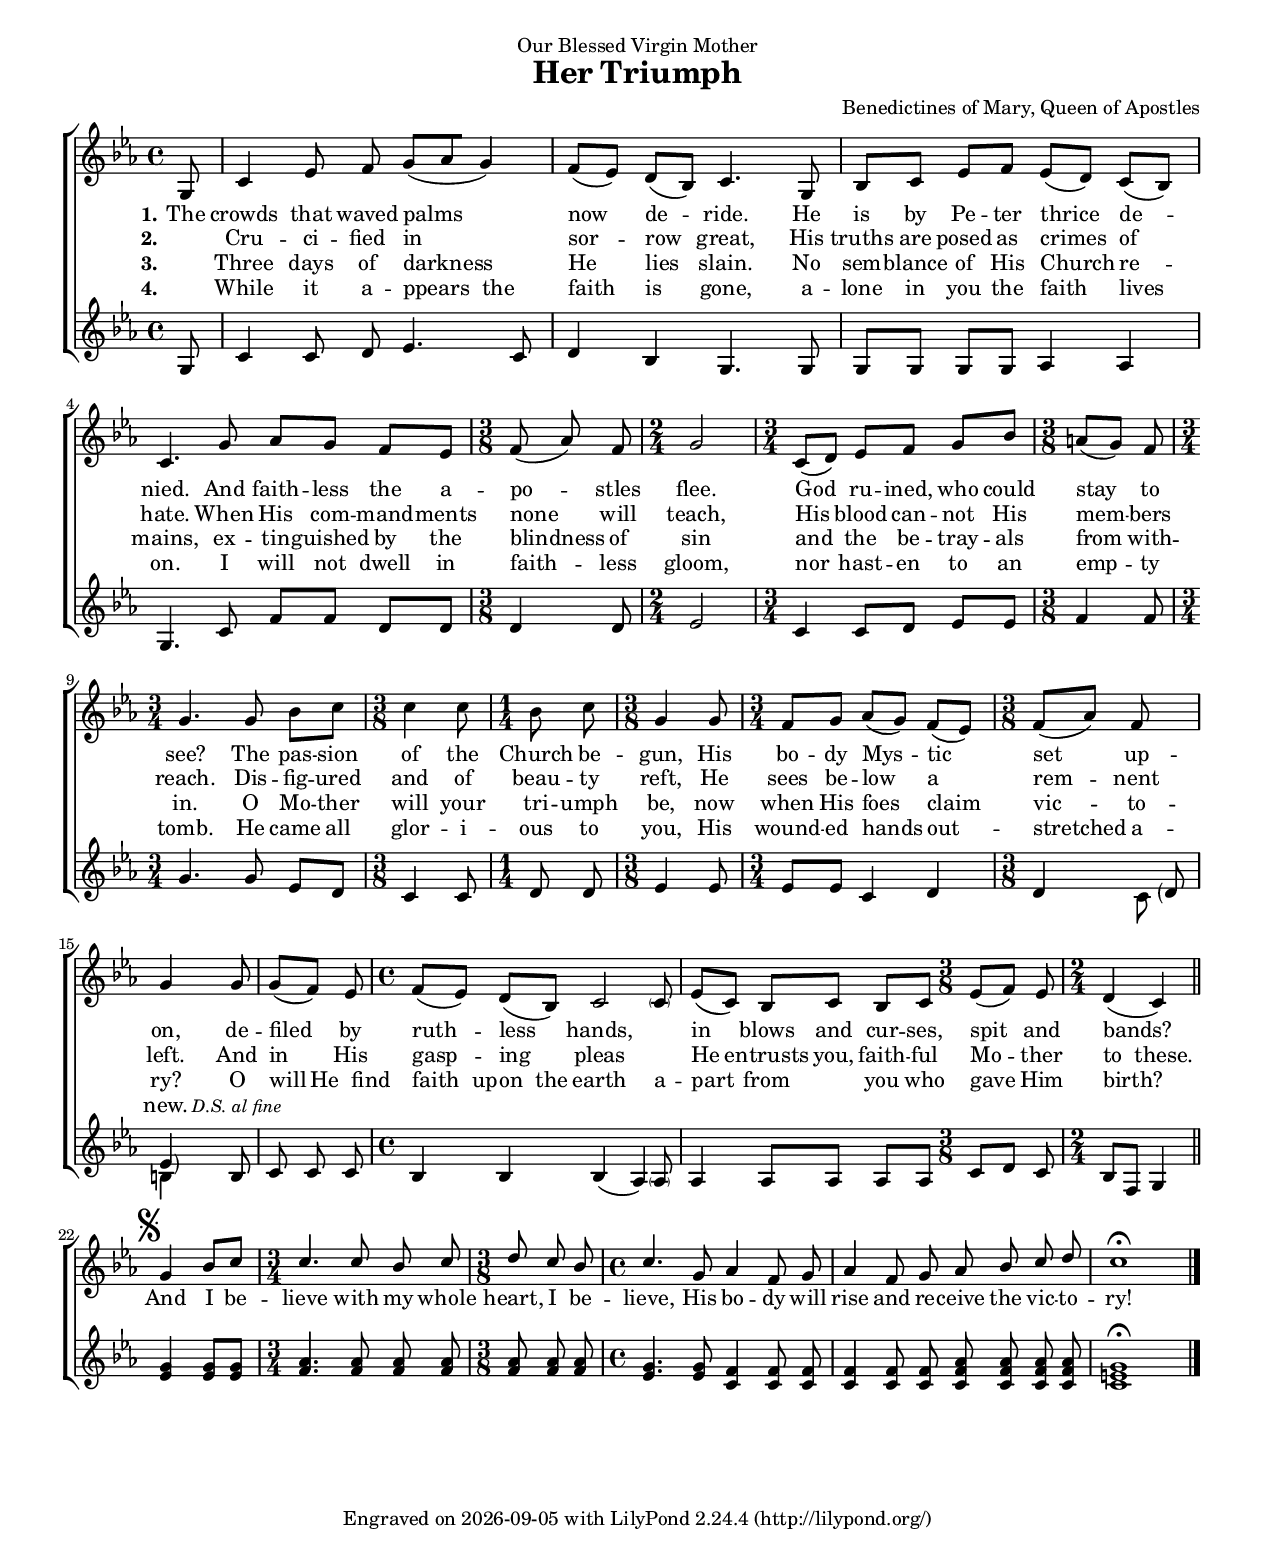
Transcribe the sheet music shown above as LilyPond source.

% A.M.D.G.

\version "2.18.2"
\language "english"

#(set-default-paper-size "letter")
#(set-global-staff-size 17)
#(ly:set-option 'point-and-click #f)

\paper {papersize = "letter"}

\header {
  dedication = "Our Blessed Virgin Mother"
  %subsubtitle = "Composed Lent 2016"
  title = \markup {
    \with-url #"https://music.benedictinesofmary.org/node/19"
    {Her Triumph}
  }
  composer = \markup {
    \with-url #"http://benedictinesofmary.org"
    {Benedictines of Mary, Queen of Apostles}
  }
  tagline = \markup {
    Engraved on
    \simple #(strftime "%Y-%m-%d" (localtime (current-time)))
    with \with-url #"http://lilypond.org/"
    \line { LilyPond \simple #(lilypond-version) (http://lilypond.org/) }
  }
}

%parenthesizing a group of notes
%http://lsr.di.unimi.it/LSR/Snippet?id=902
startParenthesis = {
  \override ParenthesesItem.font-size = #1
  \once \override ParenthesesItem.stencils = #(lambda (grob)
                                                (let ((par-list (parentheses-item::calc-parenthesis-stencils grob)))
                                                  (list (car par-list) point-stencil )))
}
endParenthesis = {
  \once \override ParenthesesItem.stencils = #(lambda (grob)
                                                (let ((par-list (parentheses-item::calc-parenthesis-stencils grob)))
                                                  (list point-stencil (cadr par-list))))
}

% flats: a, b, e

upper =	 \relative c'' {
  \clef treble
  \key c \minor
  \time 4/4

  % line 1
  \partial 8 g,8
  c4 ef8 \noBeam f g [(af g4)]
  f8 [(ef)] d [(bf)] c4. g8
  bf [c] ef [f] ef [(d8)] c8 [(bf8)]

  % line 2
  c4. g'8 af [g] f [ef]
  \time 3/8
  f \noBeam (af)  \noBeam f  \noBeam
  \time 2/4
  g2
  \time 3/4
  c,8 [(d)] ef [f] g [bf]
  \time 3/8
  a [(g)] f
  \time 3/4
  g4. g8 \noBeam

  % line 3
  bf c
  \time 3/8
  c4 c8
  \time 1/4
  bf c \noBeam
  \time 3/8
  g4 g8
  \time 3/4
  f [g] af [(g)] f [(ef)]
  \time 3/8
  f [(af)] f
  g4

  % line 4
  g8
  g \noBeam [(f)] ef \noBeam
  \time 4/4
  f [(ef)] d [(bf)] << {\stemUp c2} {s4. \parenthesize c8} >>
  ef8 [(c)] bf [c] bf [c]
  \time 3/8
  ef [(f)] ef
  \time 2/4
  d4 (c) \bar "||"
  
  % final stanza
  \break \mark \markup { \musicglyph #"scripts.segno" }
  \once \omit Staff.TimeSignature
  \time 2/4
  g'4 bf8 [c]
  \time 3/4
  c4. c8 \noBeam bf \noBeam c
  \time 3/8
  d8 \noBeam c \noBeam bf
  \time 4/4
  c4. \noBeam g8 af4 f8 \noBeam g
  af4 \noBeam f8 \noBeam g
  af \noBeam bf \noBeam c \noBeam d
  c1\fermata
}

lower =	 \relative c'' {
  \clef treble
  \key c \minor
  \time 4/4

  % line 1
  \partial 8 g,8
  c4 c8 \noBeam d ef4. c8
  d4 bf g4. g8
  g [g] g [g] af4 af4

  % line 2
  g4. c8 f [f] d [d]
  %\time 3/8
  d4 d8
  %\time 2/4
  ef2
  %\time 3/4
  c4 c8 [d] ef [ef]
  %\time 3/8
  f4 f8
  %\time 3/4
  g4. g8 \noBeam

  % line 3
  ef d
  %\time 3/8
  c4 c8
  %\time 1/4
  d d \noBeam
  %\time 3/8
  ef4 ef8
  %\time 3/4
  ef [ef] c4 d
  %\time 3/8
  d4 <<
    {
      \once \override NoteColumn.force-hshift = #3
      \startParenthesis \parenthesize d8 \endParenthesis \parenthesize ef4
    } \\ {c8 b4}
  >>
  
  % line 4
  b8
  c \noBeam c \noBeam c
  %\time 4/4
  bf4 bf << {bf (\stemUp af)} {s4. \parenthesize af8} >>
  af4 af8 [af] af [af]
  %\time 3/8
  c [d] c
  %\time 2/4
  bf [f] g4
  
  %final stanza
  \once \omit Staff.TimeSignature
  <ef' g>4 <ef g>8 <ef g>
  <f af>4. <f af>8 \noBeam <f af> \noBeam <f af>
  %\time 3/4
  <f af> \noBeam <f af> \noBeam <f af>
  <ef g>4. <ef g>8 <c f>4 <c f>8 \noBeam <c f>
  <c f>4 <c f>8 \noBeam <c f>
  <c f af> \noBeam <c f af> \noBeam <c f af> \noBeam <c f af>
  <c e g>1\fermata  \bar "|."
}

wordsA = \lyricmode {
  \set stanza = \markup{\right-align "1."}
  The crowds that waved palms now de -- ride. He is by Pe -- ter thrice de --
  nied. And faith -- less the a -- po -- stles flee. God ru -- ined, who could stay to see? The
  pas -- sion of the Church be -- gun, His bo -- dy Mys -- tic set up -- on,
  de -- filed by ruth -- less hands, ____ in blows and cur -- ses, spit and bands?

  %final stanza
  And I be -- lieve with my whole heart, I be -- lieve, His bo -- dy will rise and re --
  ceive the vic -- to -- ry!
}

wordsB = \lyricmode {
  \set stanza = \markup{\right-align "2."}
  "" Cru -- ci -- fied in sor -- row great, His truths are posed as crimes of hate. When His com -- mand -- ments none will teach, His blood can -- not His mem -- bers reach. Dis --
  fig -- ured and of beau -- ty reft, He sees be -- low a rem -- nent left.
  And in His gasp -- ing pleas ____ He entrusts you, faith -- ful Mo -- ther to__these.
}

wordsC = \lyricmode {
  \set stanza = \markup{\right-align "3."}
  "" Three days of darkness He lies slain. No sem -- blance of His Church re --
  mains, ex -- tin -- guished by the blindness of sin and the  be -- tray -- als from with -- in. O
  Mo -- ther will your tri -- umph be, now when His foes claim vic -- to -- ry?
  O will He__find faith__up -- on__the earth a -- part from ___ you who gave Him birth?
}

wordsD = \lyricmode {
  \set stanza = \markup{\right-align "4."}
  "" While it a -- ppears__the faith is gone, a -- lone in you the faith lives
  on. I will not dwell in faith -- less gloom, nor hast -- en to an emp -- ty tomb. He
  came all glor -- i -- ous to you, His wound -- ed hands out -- stretched a -- new. \markup{\small {\italic "D.S. al fine"}}
}

\score {
  \new ChoirStaff <<
    \new Staff {
      \set Staff.midiInstrument = #"choir aahs"
      \new Voice = "upperVoice" {
        \upper
      }
    }

    \new Lyrics = "upper"
    \context Lyrics = "upper" {
      \lyricsto "upperVoice" {
        \wordsA
      }
    }

    \new Lyrics = "upper"
    \context Lyrics = "upper" {
      \lyricsto "upperVoice" {
        \wordsB
      }
    }

    \new Lyrics = "upper"
    \context Lyrics = "upper" {
      \lyricsto "upperVoice" {
        \wordsC
      }
    }

    \new Lyrics = "upper"
    \context Lyrics = "upper" {
      \lyricsto "upperVoice" {
        \wordsD
      }
    }

    \new Staff {
      \set Staff.midiInstrument = #"voice oohs"
      \new Voice = "lowerVoice" {
        \lower
      }
    }
  >>
  \layout { }
  \midi {
    \context {
      \Score
      midiMinimumVolume = #0.0
      midiMaximumVolume = #1.0
    }
  }
}

\paper{
  top-margin = 0.5\in
  bottom-margin = 0.5\in
  left-margin = 0.5\in
  right-margin = 0.5\in
  indent = 0
}